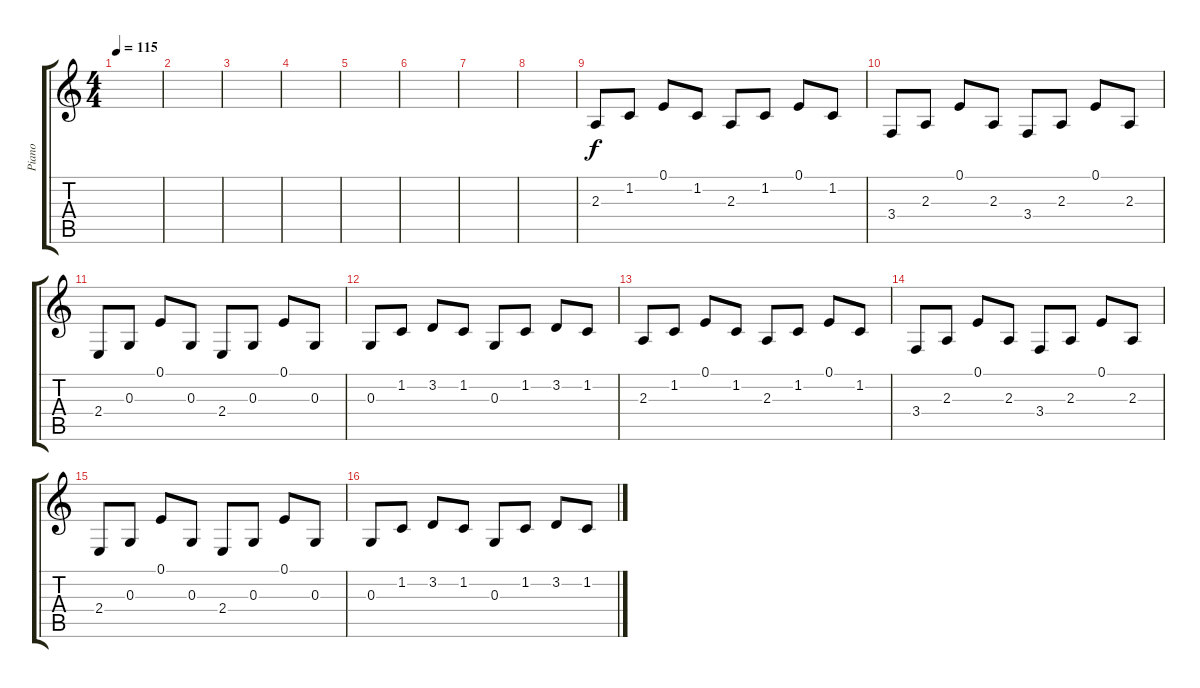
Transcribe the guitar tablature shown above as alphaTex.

\track ("Piano" "Piano") {instrument acousticgrandpiano}
\staff {score tabs}
\tuning (E4 B3 G3 D3 A2 E2) {hide}
\ts (4 4)
\tempo 115
\clef g2
\ks c
|
|
|
|
|
|
|
|
2.3.8 1.2.8 0.1.8 1.2.8 2.3.8 1.2.8 0.1.8 1.2.8 |
3.4.8 2.3.8 0.1.8 2.3.8 3.4.8 2.3.8 0.1.8 2.3.8 |
2.4.8 0.3.8 0.1.8 0.3.8 2.4.8 0.3.8 0.1.8 0.3.8 |
0.3.8 1.2.8 3.2.8 1.2.8 0.3.8 1.2.8 3.2.8 1.2.8 |
2.3.8 1.2.8 0.1.8 1.2.8 2.3.8 1.2.8 0.1.8 1.2.8 |
3.4.8 2.3.8 0.1.8 2.3.8 3.4.8 2.3.8 0.1.8 2.3.8 |
2.4.8 0.3.8 0.1.8 0.3.8 2.4.8 0.3.8 0.1.8 0.3.8 |
0.3.8 1.2.8 3.2.8 1.2.8 0.3.8 1.2.8 3.2.8 1.2.8
